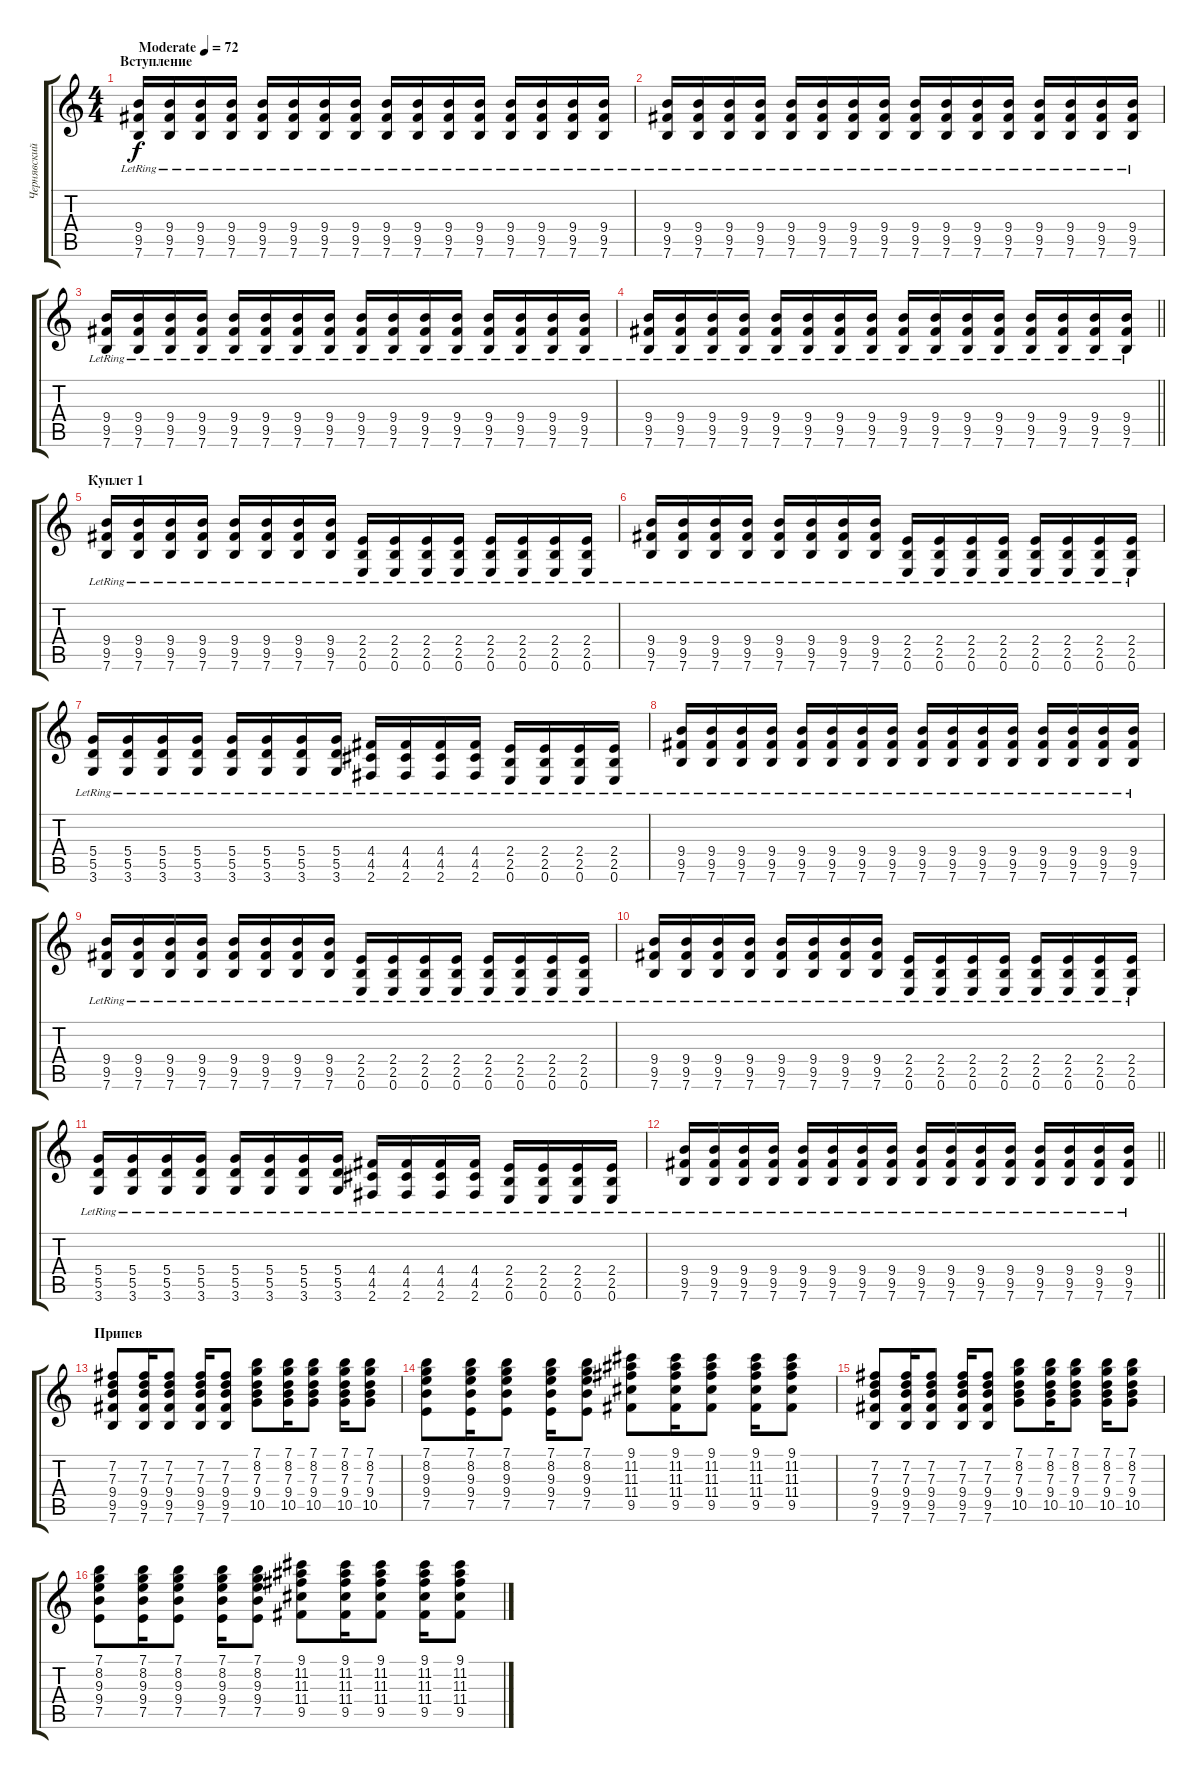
\track ("Чернявский 1" "Чернявский") {instrument electricguitarclean}
\staff {score tabs}
\tuning (E4 B3 G3 D3 A2 E2) {hide}
\ts (4 4)
\section ("" "Вступление")
\tempo (72 "Moderate")
\clef g2
\ks c
(9.4{lr} 9.5{lr} 7.6{lr}).16{dy f instrument electricguitarclean} (9.4 9.5 7.6{lr}).16 (9.4{lr} 9.5{lr} 7.6{lr}).16 (9.4 9.5 7.6{lr}).16 (9.4 9.5 7.6{lr}).16 (9.4 9.5 7.6{lr}).16 (9.4{lr} 9.5{lr} 7.6{lr}).16 (9.4 9.5 7.6{lr}).16 (9.4{lr} 9.5{lr} 7.6{lr}).16 (9.4 9.5 7.6{lr}).16 (9.4{lr} 9.5{lr} 7.6{lr}).16 (9.4 9.5 7.6{lr}).16 (9.4 9.5 7.6{lr}).16 (9.4 9.5 7.6{lr}).16 (9.4{lr} 9.5{lr} 7.6{lr}).16 (9.4 9.5 7.6{lr}).16 |
(9.4{lr} 9.5{lr} 7.6{lr}).16 (9.4 9.5 7.6{lr}).16 (9.4{lr} 9.5{lr} 7.6{lr}).16 (9.4 9.5 7.6{lr}).16 (9.4 9.5 7.6{lr}).16 (9.4 9.5 7.6{lr}).16 (9.4{lr} 9.5{lr} 7.6{lr}).16 (9.4 9.5 7.6{lr}).16 (9.4{lr} 9.5{lr} 7.6{lr}).16 (9.4 9.5 7.6{lr}).16 (9.4{lr} 9.5{lr} 7.6{lr}).16 (9.4 9.5 7.6{lr}).16 (9.4 9.5 7.6{lr}).16 (9.4 9.5 7.6{lr}).16 (9.4{lr} 9.5{lr} 7.6{lr}).16 (9.4 9.5 7.6{lr}).16 |
(9.4{lr} 9.5{lr} 7.6{lr}).16 (9.4 9.5 7.6{lr}).16 (9.4{lr} 9.5{lr} 7.6{lr}).16 (9.4 9.5 7.6{lr}).16 (9.4 9.5 7.6{lr}).16 (9.4 9.5 7.6{lr}).16 (9.4{lr} 9.5{lr} 7.6{lr}).16 (9.4 9.5 7.6{lr}).16 (9.4{lr} 9.5{lr} 7.6{lr}).16 (9.4 9.5 7.6{lr}).16 (9.4{lr} 9.5{lr} 7.6{lr}).16 (9.4 9.5 7.6{lr}).16 (9.4 9.5 7.6{lr}).16 (9.4 9.5 7.6{lr}).16 (9.4{lr} 9.5{lr} 7.6{lr}).16 (9.4 9.5 7.6{lr}).16 |
\barLineRight lightlight
(9.4{lr} 9.5{lr} 7.6{lr}).16 (9.4 9.5 7.6{lr}).16 (9.4{lr} 9.5{lr} 7.6{lr}).16 (9.4 9.5 7.6{lr}).16 (9.4 9.5 7.6{lr}).16 (9.4 9.5 7.6{lr}).16 (9.4{lr} 9.5{lr} 7.6{lr}).16 (9.4 9.5 7.6{lr}).16 (9.4{lr} 9.5{lr} 7.6{lr}).16 (9.4 9.5 7.6{lr}).16 (9.4{lr} 9.5{lr} 7.6{lr}).16 (9.4 9.5 7.6{lr}).16 (9.4 9.5 7.6{lr}).16 (9.4 9.5 7.6{lr}).16 (9.4{lr} 9.5{lr} 7.6{lr}).16 (9.4 9.5 7.6{lr}).16 |
\section ("" "Куплет 1")
(9.4 9.5 7.6{lr}).16 (9.4 9.5 7.6{lr}).16 (9.4{lr} 9.5{lr} 7.6{lr}).16 (9.4 9.5 7.6{lr}).16 (9.4 9.5 7.6{lr}).16 (9.4 9.5 7.6{lr}).16 (9.4{lr} 9.5{lr} 7.6{lr}).16 (9.4 9.5 7.6{lr}).16 (2.4 2.5 0.6{lr}).16 (2.4 2.5 0.6{lr}).16 (2.4 2.5{lr} 0.6{lr}).16 (2.4 2.5 0.6{lr}).16 (2.4 2.5 0.6{lr}).16 (2.4 2.5 0.6{lr}).16 (2.4{lr} 2.5{lr} 0.6{lr}).16 (2.4 2.5 0.6{lr}).16 |
(9.4 9.5 7.6{lr}).16 (9.4 9.5 7.6{lr}).16 (9.4{lr} 9.5{lr} 7.6{lr}).16 (9.4 9.5 7.6{lr}).16 (9.4 9.5 7.6{lr}).16 (9.4 9.5 7.6{lr}).16 (9.4{lr} 9.5{lr} 7.6{lr}).16 (9.4 9.5 7.6{lr}).16 (2.4 2.5 0.6{lr}).16 (2.4 2.5 0.6{lr}).16 (2.4 2.5{lr} 0.6{lr}).16 (2.4 2.5 0.6{lr}).16 (2.4 2.5 0.6{lr}).16 (2.4 2.5 0.6{lr}).16 (2.4{lr} 2.5{lr} 0.6{lr}).16 (2.4 2.5 0.6{lr}).16 |
(5.4 5.5 3.6{lr}).16 (5.4 5.5 3.6{lr}).16 (5.4{lr} 5.5{lr} 3.6{lr}).16 (5.4 5.5 3.6{lr}).16 (5.4 5.5 3.6{lr}).16 (5.4 5.5 3.6{lr}).16 (5.4{lr} 5.5{lr} 3.6{lr}).16 (5.4 5.5 3.6{lr}).16 (4.4 4.5 2.6{lr}).16 (4.4 4.5 2.6{lr}).16 (4.4{lr} 4.5{lr} 2.6{lr}).16 (4.4 4.5 2.6{lr}).16 (2.4 2.5 0.6{lr}).16 (2.4 2.5 0.6{lr}).16 (2.4{lr} 2.5{lr} 0.6{lr}).16 (2.4 2.5 0.6{lr}).16 |
(9.4{lr} 9.5{lr} 7.6{lr}).16 (9.4 9.5 7.6{lr}).16 (9.4{lr} 9.5{lr} 7.6{lr}).16 (9.4 9.5 7.6{lr}).16 (9.4 9.5 7.6{lr}).16 (9.4 9.5 7.6{lr}).16 (9.4{lr} 9.5{lr} 7.6{lr}).16 (9.4 9.5 7.6{lr}).16 (9.4{lr} 9.5{lr} 7.6{lr}).16 (9.4 9.5 7.6{lr}).16 (9.4{lr} 9.5{lr} 7.6{lr}).16 (9.4 9.5 7.6{lr}).16 (9.4 9.5 7.6{lr}).16 (9.4 9.5 7.6{lr}).16 (9.4{lr} 9.5{lr} 7.6{lr}).16 (9.4 9.5 7.6{lr}).16 |
(9.4 9.5 7.6{lr}).16 (9.4 9.5 7.6{lr}).16 (9.4{lr} 9.5{lr} 7.6{lr}).16 (9.4 9.5 7.6{lr}).16 (9.4 9.5 7.6{lr}).16 (9.4 9.5 7.6{lr}).16 (9.4{lr} 9.5{lr} 7.6{lr}).16 (9.4 9.5 7.6{lr}).16 (2.4 2.5 0.6{lr}).16 (2.4 2.5 0.6{lr}).16 (2.4 2.5{lr} 0.6{lr}).16 (2.4 2.5 0.6{lr}).16 (2.4 2.5 0.6{lr}).16 (2.4 2.5 0.6{lr}).16 (2.4{lr} 2.5{lr} 0.6{lr}).16 (2.4 2.5 0.6{lr}).16 |
(9.4 9.5 7.6{lr}).16 (9.4 9.5 7.6{lr}).16 (9.4{lr} 9.5{lr} 7.6{lr}).16 (9.4 9.5 7.6{lr}).16 (9.4 9.5 7.6{lr}).16 (9.4 9.5 7.6{lr}).16 (9.4{lr} 9.5{lr} 7.6{lr}).16 (9.4 9.5 7.6{lr}).16 (2.4 2.5 0.6{lr}).16 (2.4 2.5 0.6{lr}).16 (2.4 2.5{lr} 0.6{lr}).16 (2.4 2.5 0.6{lr}).16 (2.4 2.5 0.6{lr}).16 (2.4 2.5 0.6{lr}).16 (2.4{lr} 2.5{lr} 0.6{lr}).16 (2.4 2.5 0.6{lr}).16 |
(5.4 5.5 3.6{lr}).16 (5.4 5.5 3.6{lr}).16 (5.4{lr} 5.5{lr} 3.6{lr}).16 (5.4 5.5 3.6{lr}).16 (5.4 5.5 3.6{lr}).16 (5.4 5.5 3.6{lr}).16 (5.4{lr} 5.5{lr} 3.6{lr}).16 (5.4 5.5 3.6{lr}).16 (4.4 4.5 2.6{lr}).16 (4.4 4.5 2.6{lr}).16 (4.4{lr} 4.5{lr} 2.6{lr}).16 (4.4 4.5 2.6{lr}).16 (2.4 2.5 0.6{lr}).16 (2.4 2.5 0.6{lr}).16 (2.4{lr} 2.5{lr} 0.6{lr}).16 (2.4 2.5 0.6{lr}).16 |
\barLineRight lightlight
(9.4{lr} 9.5{lr} 7.6{lr}).16 (9.4 9.5 7.6{lr}).16 (9.4{lr} 9.5{lr} 7.6{lr}).16 (9.4 9.5 7.6{lr}).16 (9.4 9.5 7.6{lr}).16 (9.4 9.5 7.6{lr}).16 (9.4{lr} 9.5{lr} 7.6{lr}).16 (9.4 9.5 7.6{lr}).16 (9.4{lr} 9.5{lr} 7.6{lr}).16 (9.4 9.5 7.6{lr}).16 (9.4{lr} 9.5{lr} 7.6{lr}).16 (9.4 9.5 7.6{lr}).16 (9.4 9.5 7.6{lr}).16 (9.4 9.5 7.6{lr}).16 (9.4{lr} 9.5{lr} 7.6{lr}).16 (9.4 9.5 7.6{lr}).16 |
\section ("" "Припев")
(7.2 7.3 9.4 9.5 7.6).8 (7.2 7.3 9.4 9.5 7.6).16 (7.2 7.3 9.4 9.5 7.6).8 (7.2 7.3 9.4 9.5 7.6).16 (7.2 7.3 9.4 9.5 7.6).8 (7.1 8.2 7.3 9.4 10.5).8 (7.1 8.2 7.3 9.4 10.5).16 (7.1 8.2 7.3 9.4 10.5).8 (7.1 8.2 7.3 9.4 10.5).16 (7.1 8.2 7.3 9.4 10.5).8 |
(7.1 8.2 9.3 9.4 7.5).8 (7.1 8.2 9.3 9.4 7.5).16 (7.1 8.2 9.3 9.4 7.5).8 (7.1 8.2 9.3 9.4 7.5).16 (7.1 8.2 9.3 9.4 7.5).8 (9.1 11.2 11.3 11.4 9.5).8 (9.1 11.2 11.3 11.4 9.5).16 (9.1 11.2 11.3 11.4 9.5).8 (9.1 11.2 11.3 11.4 9.5).16 (9.1 11.2 11.3 11.4 9.5).8 |
(7.2 7.3 9.4 9.5 7.6).8 (7.2 7.3 9.4 9.5 7.6).16 (7.2 7.3 9.4 9.5 7.6).8 (7.2 7.3 9.4 9.5 7.6).16 (7.2 7.3 9.4 9.5 7.6).8 (7.1 8.2 7.3 9.4 10.5).8 (7.1 8.2 7.3 9.4 10.5).16 (7.1 8.2 7.3 9.4 10.5).8 (7.1 8.2 7.3 9.4 10.5).16 (7.1 8.2 7.3 9.4 10.5).8 |
(7.1 8.2 9.3 9.4 7.5).8 (7.1 8.2 9.3 9.4 7.5).16 (7.1 8.2 9.3 9.4 7.5).8 (7.1 8.2 9.3 9.4 7.5).16 (7.1 8.2 9.3 9.4 7.5).8 (9.1 11.2 11.3 11.4 9.5).8 (9.1 11.2 11.3 11.4 9.5).16 (9.1 11.2 11.3 11.4 9.5).8 (9.1 11.2 11.3 11.4 9.5).16 (9.1 11.2 11.3 11.4 9.5).8
